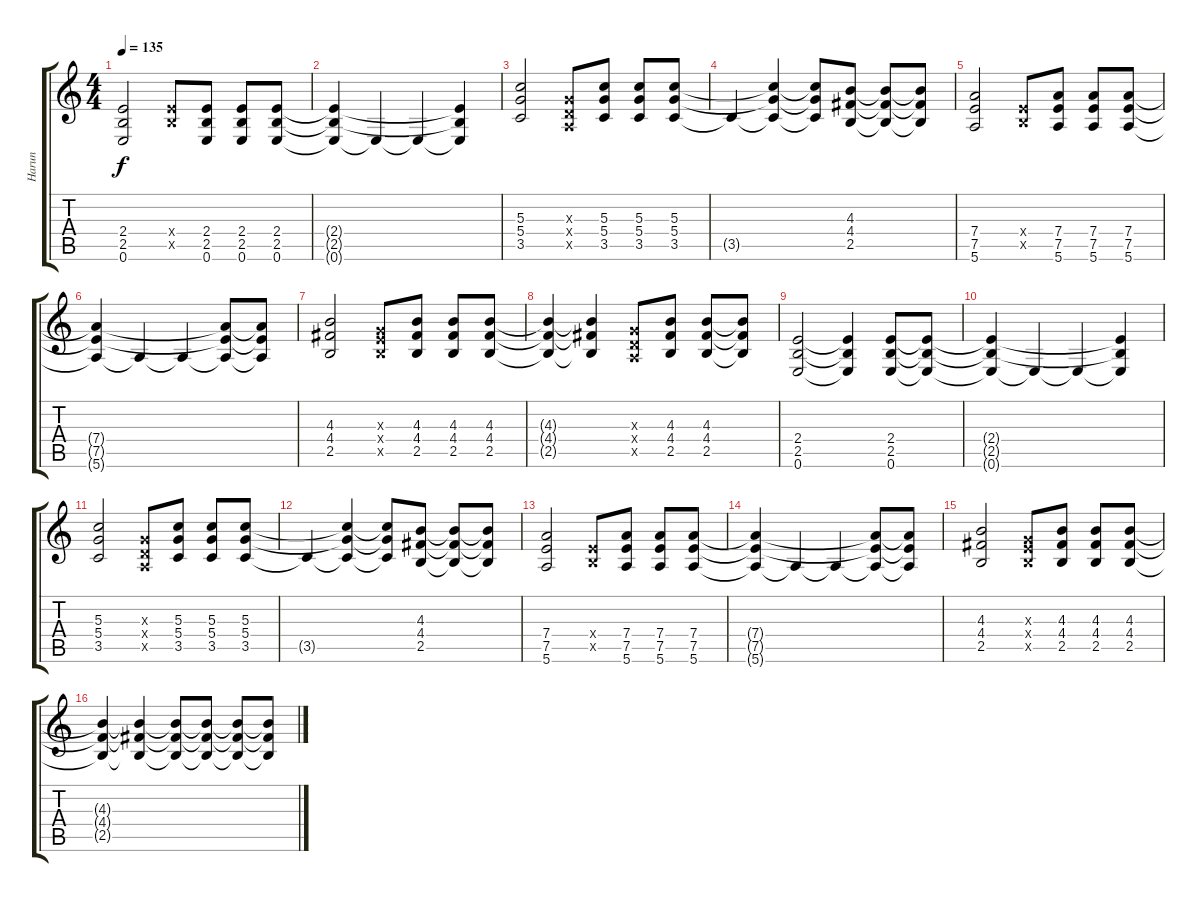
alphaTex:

\track ("Harun" "Harun") {instrument electricguitarclean}
\staff {score tabs}
\tuning (E4 B3 G3 D3 A2 E2) {hide}
\ts (4 4)
\tempo 135
\clef g2
\ks c
(2.4 2.5 0.6).2{dy f} (2.4{x} 2.5{x}).8 (2.4 2.5 0.6).8 (2.4 2.5 0.6).8 (2.4 2.5 0.6).8 |
(2.4{t} 2.5{t} 0.6{t}).4 0.6{t}.4 0.6{t}.4 (2.4{t} 2.5{t} 0.6{t}).4 |
(5.3 5.4 3.5).2 (0.3{x} 0.4{x} 0.5{x}).8 (5.3 5.4 3.5).8 (5.3 5.4 3.5).8 (5.3 5.4 3.5).8 |
3.5{t}.4 (5.3{t} 5.4{t} 3.5{t}).4 (5.3{t} 5.4{t} 3.5{t}).8 (4.3 4.4 2.5).8 (4.3{t} 4.4{t} 2.5{t}).8 (4.3{t} 4.4{t} 2.5{t}).8 |
(7.4 7.5 5.6).2 (2.4{x} 2.5{x}).8 (7.4 7.5 5.6).8 (7.4 7.5 5.6).8 (7.4 7.5 5.6).8 |
(7.4{t} 7.5{t} 5.6{t}).4 5.6{t}.4 5.6{t}.4 (7.4{t} 7.5{t} 5.6{t}).8 (7.4{t} 7.5{t} 5.6{t}).8 |
(4.3 4.4 2.5).2 (0.3{x} 2.4{x} 2.5{x}).8 (4.3 4.4 2.5).8 (4.3 4.4 2.5).8 (4.3 4.4 2.5).8 |
(4.3{t} 4.4{t} 2.5{t}).4 (4.3{t} 4.4{t} 2.5{t}).4 (0.3{x} 0.4{x} 0.5{x}).8 (4.3 4.4 2.5).8 (4.3 4.4 2.5).8 (4.3{t} 4.4{t} 2.5{t}).8 |
(2.4 2.5 0.6).2 (2.4{t} 2.5{t} 0.6{t}).4 (2.4 2.5 0.6).8 (2.4{t} 2.5{t} 0.6{t}).8 |
(2.4{t} 2.5{t} 0.6{t}).4 0.6{t}.4 0.6{t}.4 (2.4{t} 2.5{t} 0.6{t}).4 |
(5.3 5.4 3.5).2{volume 13} (0.3{x} 0.4{x} 0.5{x}).8 (5.3 5.4 3.5).8 (5.3 5.4 3.5).8 (5.3 5.4 3.5).8 |
3.5{t}.4 (5.3{t} 5.4{t} 3.5{t}).4 (5.3{t} 5.4{t} 3.5{t}).8 (4.3 4.4 2.5).8 (4.3{t} 4.4{t} 2.5{t}).8 (4.3{t} 4.4{t} 2.5{t}).8 |
(7.4 7.5 5.6).2 (2.4{x} 2.5{x}).8 (7.4 7.5 5.6).8 (7.4 7.5 5.6).8 (7.4 7.5 5.6).8 |
(7.4{t} 7.5{t} 5.6{t}).4 5.6{t}.4 5.6{t}.4 (7.4{t} 7.5{t} 5.6{t}).8 (7.4{t} 7.5{t} 5.6{t}).8 |
(4.3 4.4 2.5).2 (0.3{x} 2.4{x} 2.5{x}).8 (4.3 4.4 2.5).8 (4.3 4.4 2.5).8 (4.3 4.4 2.5).8 |
(4.3{t} 4.4{t} 2.5{t}).4 (4.3{t} 4.4{t} 2.5{t}).4 (4.3{t} 4.4{t} 2.5{t}).8 (4.3{t} 4.4{t} 2.5{t}).8 (4.3{t} 4.4{t} 2.5{t}).8 (4.3{t} 4.4{t} 2.5{t}).8
